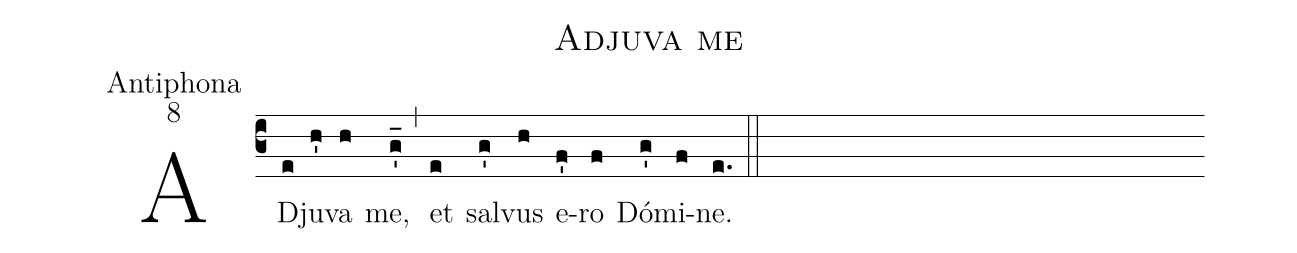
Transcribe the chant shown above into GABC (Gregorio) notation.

name:Adjuva me;
office-part:Antiphona;
mode:8;
%%
(c3) AD(e)ju(h')va(h) me,(g_') (,) et(e) sal(g')vus(h) e(f')ro(f) Dó(g')mi(f)ne.(e.) (::)
